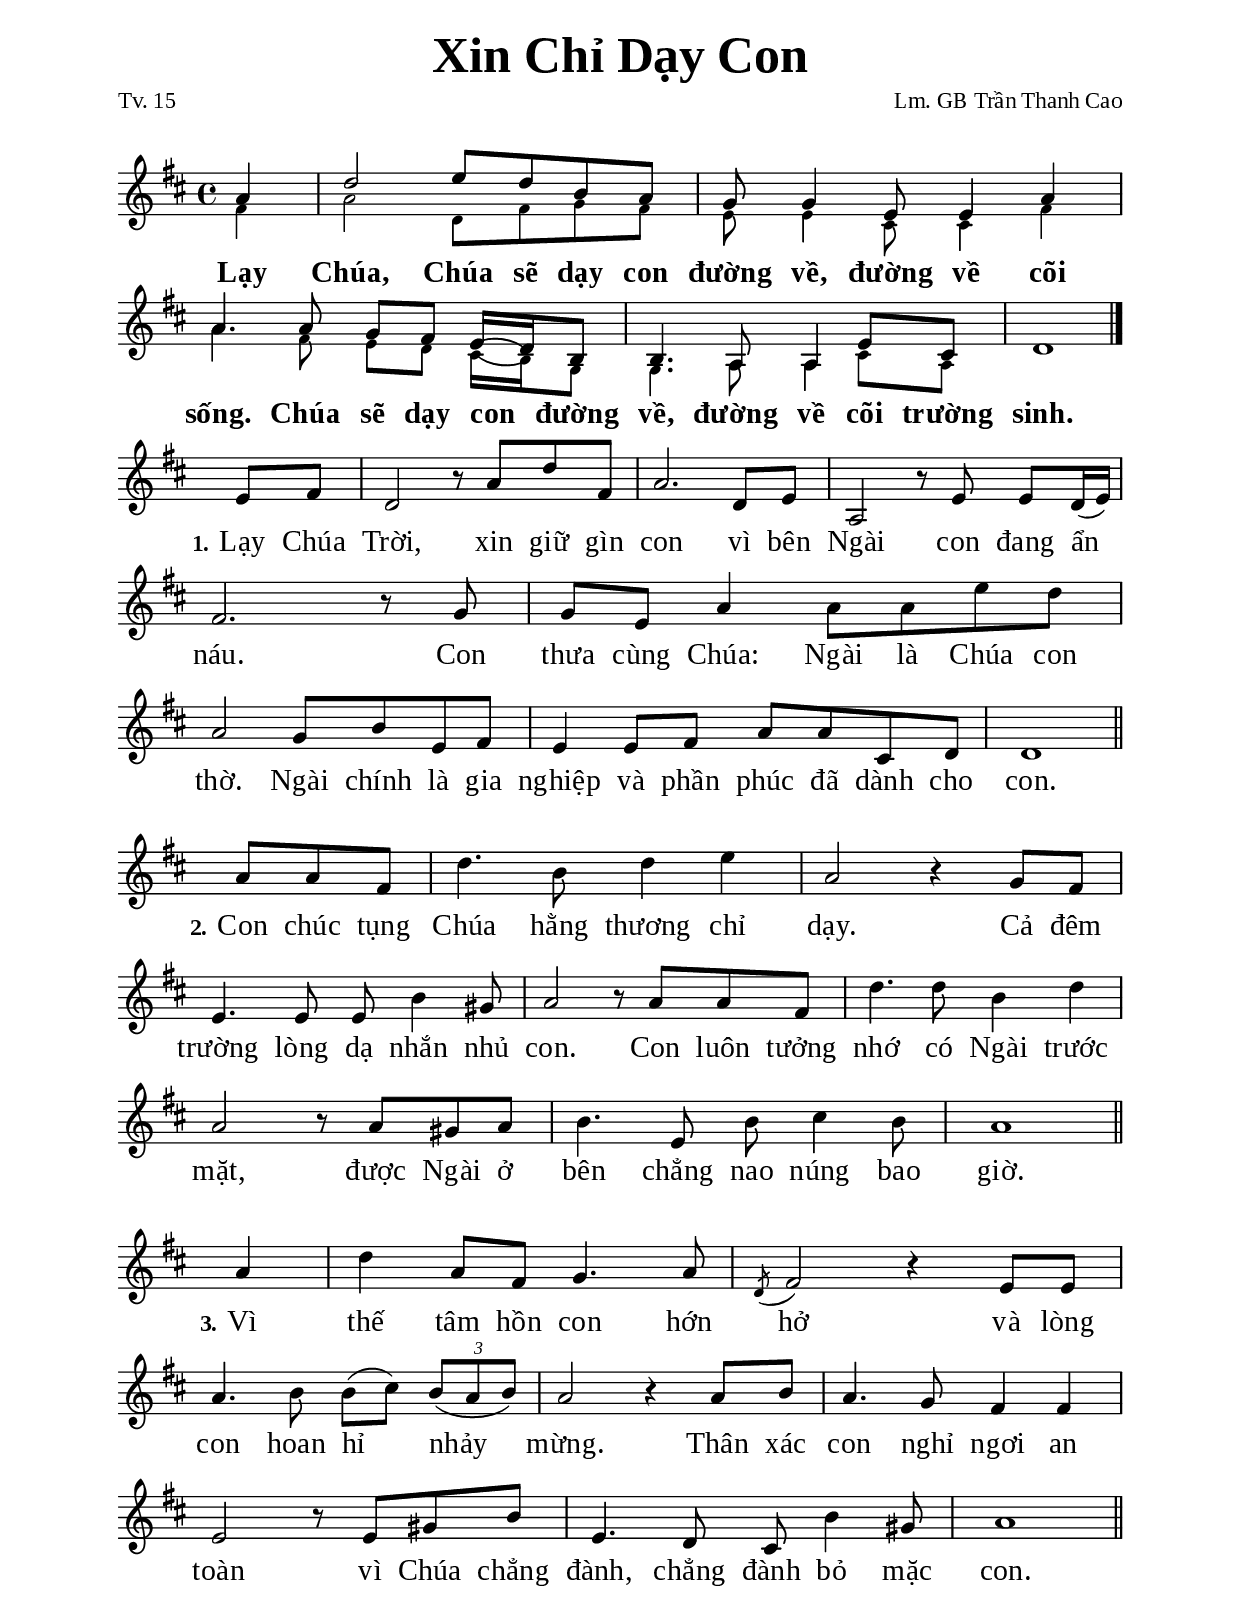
% Cài đặt chung
\version "2.22.1"
\include "english.ly"

\header {
  title = \markup { \fontsize #3 "Xin Chỉ Dạy Con" }
  poet = "Tv. 15"
  composer = "Lm. GB Trần Thanh Cao"
  arranger = " "
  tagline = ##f
}

\paper {
  #(set-paper-size "a4")
  top-margin = 10\mm
  bottom-margin = 10\mm
  left-margin = 20\mm
  right-margin = 20\mm
  indent = #0
  #(define fonts
    (make-pango-font-tree
      "Liberation Serif"
      "Liberation Serif"
      "Liberation Serif"
      (/ 20 20)))
  page-count = #1
}

% Nhạc điệp khúc
nhacDiepKhucSop = \relative c'' {
  \partial 4 a4 |
  d2 e8 d b a |
  g g4 e8 e4 a |
  a4. a8 g fs e16 _(d) b8 |
  b4. a8 a4 e'8 cs |
  d1 \bar "|."
}

nhacDiepKhucBas = \relative c' {
  \partial 4 fs4 |
  a2 d,8 fs g fs |
  e e4 cs8 cs4 fs4 |
  a4. fs8 e d cs16 ^(b) g8 |
  g4. a8 a4 cs8 a |
  \skip 4
}

% Nhạc phiên khúc
nhacPhienKhucMot = \relative c' {
  \partial 4 e8 fs |
  d2 r8 a'8 d fs, |
  a2. d,8 e |
  a,2 r8 e'8 e d16 (e) |
  fs2. r8 g |
  g e a4 a8 a e' d |
  a2 g8 b e, fs |
  e4 e8 fs a a cs, d |
  d1 \bar "||"
}

nhacPhienKhucHai = \relative c'' {
  \partial 4. a8 a fs |
  d'4. b8 d4 e |
  a,2 r4 g8 fs |
  e4. e8 e b'4 gs8 |
  a2 r8 a a fs |
  d'4. d8 b4 d |
  a2 r8 a8 gs a |
  b4. e,8 b' cs4 b8 |
  a1 \bar "||"
}

nhacPhienKhucBa = \relative c'' {
  \partial 4 a4 |
  d a8 fs g4. a8 |
  \acciaccatura d,8 fs2 r4 e8 e |
  a4. b8 b (cs) \tuplet 3/2 { b8 (a b) } |
  a2 r4 a8 b |
  a4. g8 fs4 fs |
  e2 r8 e gs b |
  e,4. d8 cs b'4 gs8 |
  a1 \bar "||"
}

% Lời điệp khúc
loiDiepKhuc = \lyricmode {
  Lạy Chúa, Chúa sẽ dạy con đường về,
  đường về cõi sống.
  Chúa sẽ dạy con đường về,
  đường về cõi trường sinh.
}

% Lời phiên khúc
loiPhienKhucMot = \lyricmode {
  \set stanza = #"1."
  Lạy Chúa Trời, xin giữ gìn con
  vì bên Ngài con đang ẩn náu.
  Con thưa cùng Chúa: Ngài là Chúa con thờ.
  Ngài chính là gia nghiệp và phần phúc đã dành cho con.
}

loiPhienKhucHai = \lyricmode {
  \set stanza = #"2."
  Con chúc tụng Chúa hằng thương chỉ dạy.
  Cả đêm trường lòng dạ nhắn nhủ con.
  Con luôn tưởng nhớ có Ngài trước mặt,
  được Ngài ở bên chẳng nao núng bao giờ.
}

loiPhienKhucBa = \lyricmode {
  \set stanza = #"3."
  Vì thế tâm hồn con hớn hở và lòng con hoan hỉ nhảy mừng.
  Thân xác con nghỉ ngơi an toàn vì Chúa chẳng đành,
  chẳng đành bỏ mặc con.
}


% Dàn trang
\score {
  \new ChoirStaff <<
    \new Staff = diepKhuc \with {
        \consists "Merge_rests_engraver"
        %\magnifyStaff #(magstep +1)
      }
      <<
      \new Voice = beSop {
        \voiceOne \key d \major \time 4/4 \nhacDiepKhucSop
      }
      \new Voice = beBas {
        \override NoteHead.font-size = #-2
        \voiceTwo \key d \major \time 4/4 \nhacDiepKhucBas
      }
    >>
    \new Lyrics \lyricsto beSop \loiDiepKhuc
  >>
  \layout {
    \override Lyrics.LyricText.font-series = #'bold
    \override Lyrics.LyricText.font-size = #+2.5
    \override Lyrics.LyricSpace.minimum-distance = #1.8
    \override Score.BarNumber.break-visibility = ##(#f #f #f)
    \override Score.SpacingSpanner.uniform-stretching = ##t
  }
}

\score {
  \new ChoirStaff <<
    \new Staff = phienKhuc \with {
        %\magnifyStaff #(magstep +1)
      }
      <<
      \new Voice = beSop {
        \key d \major \time 4/4 \nhacPhienKhucMot
      }
    >>
    \new Lyrics \lyricsto beSop \loiPhienKhucMot
  >>
  \layout {
    \override Staff.TimeSignature.transparent = ##t
    \override Lyrics.LyricText.font-size = #+2.5
    \override Lyrics.LyricSpace.minimum-distance = #1.5
    \override Score.BarNumber.break-visibility = ##(#f #f #f)
    \override Score.SpacingSpanner.uniform-stretching = ##t
  }
}

\score {
  \new ChoirStaff <<
    \new Staff = phienKhuc \with {
        %\magnifyStaff #(magstep +1)
      }
      <<
      \new Voice = beSop {
        \key d \major \time 4/4 \nhacPhienKhucHai
      }
    >>
    \new Lyrics \lyricsto beSop \loiPhienKhucHai
  >>
  \layout {
    \override Staff.TimeSignature.transparent = ##t
    \override Lyrics.LyricText.font-size = #+2.5
    \override Lyrics.LyricSpace.minimum-distance = #1.5
    \override Score.BarNumber.break-visibility = ##(#f #f #f)
    \override Score.SpacingSpanner.uniform-stretching = ##t
  }
}

\score {
  \new ChoirStaff <<
    \new Staff = phienKhuc \with {
        %\magnifyStaff #(magstep +1)
      }
      <<
      \new Voice = beSop {
        \key d \major \time 4/4 \nhacPhienKhucBa
      }
    >>
    \new Lyrics \lyricsto beSop \loiPhienKhucBa
  >>
  \layout {
    \override Staff.TimeSignature.transparent = ##t
    \override Lyrics.LyricText.font-size = #+2.5
    \override Lyrics.LyricSpace.minimum-distance = #1.5
    \override Score.BarNumber.break-visibility = ##(#f #f #f)
    \override Score.SpacingSpanner.uniform-stretching = ##t
  }
}
